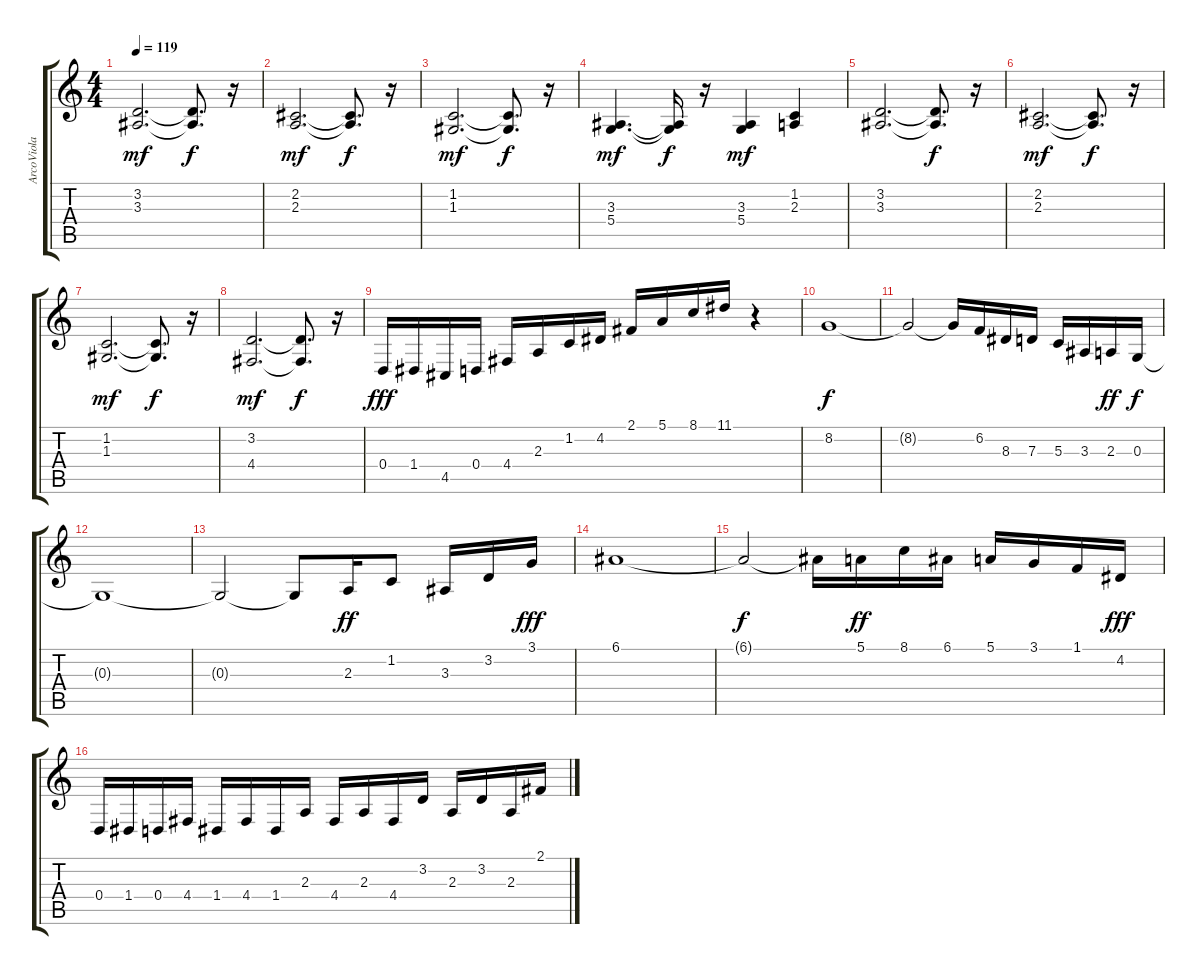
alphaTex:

\track ("ArcoViola                       " "ArcoViola ") {instrument synthstrings2}
\staff {score tabs}
\tuning (E4 B3 G3 D3 A2 E2) {hide}
\ts (4 4)
\tempo 119
\clef g2
\ks c
(3.2 3.3).2{d dy mf} (3.2{t} 3.3{t}).8{d dy f} r.16 |
(2.2 2.3).2{d dy mf} (2.2{t} 2.3{t}).8{d dy f} r.16 |
(1.2 1.3).2{d dy mf} (1.2{t} 1.3{t}).8{d dy f} r.16 |
(3.3 5.4).4{d dy mf} (3.3{t} 5.4{t}).16{dy f} r.16 (3.3 5.4).4{dy mf} (1.2 2.3).4 |
(3.2 3.3).2{d} (3.2{t} 3.3{t}).8{d dy f} r.16 |
(2.2 2.3).2{d dy mf} (2.2{t} 2.3{t}).8{d dy f} r.16 |
(1.2 1.3).2{d dy mf} (1.2{t} 1.3{t}).8{d dy f} r.16 |
(3.2 4.4).2{d dy mf} (3.2{t} 4.4{t}).8{d dy f} r.16 |
0.4.16{dy fff} 1.4.16 4.5.16 0.4.16 4.4.16 2.3.16 1.2.16 4.2.16 2.1.16 5.1.16 8.1.16 11.1.16 r.4 |
8.2.1{dy f} |
8.2{t}.2 8.2{t}.16 6.2.16 8.3.16 7.3.16 5.3.16 3.3.16 2.3.16{dy ff} 0.3.16{dy f} |
0.3{t}.1 |
0.3{t}.2 0.3{t}.8 2.3.16{dy ff} 1.2.8 3.3.16 3.2.16 3.1.16{dy fff} |
6.1.1 |
6.1{t}.2{dy f} 6.1{t}.16 5.1.16{dy ff} 8.1.16 6.1.16 5.1.16 3.1.16 1.1.16 4.2.16{dy fff} |
0.4.16 1.4.16 0.4.16 4.4.16 1.4.16 4.4.16 1.4.16 2.3.16 4.4.16 2.3.16 4.4.16 3.2.16 2.3.16 3.2.16 2.3.16 2.1.16
